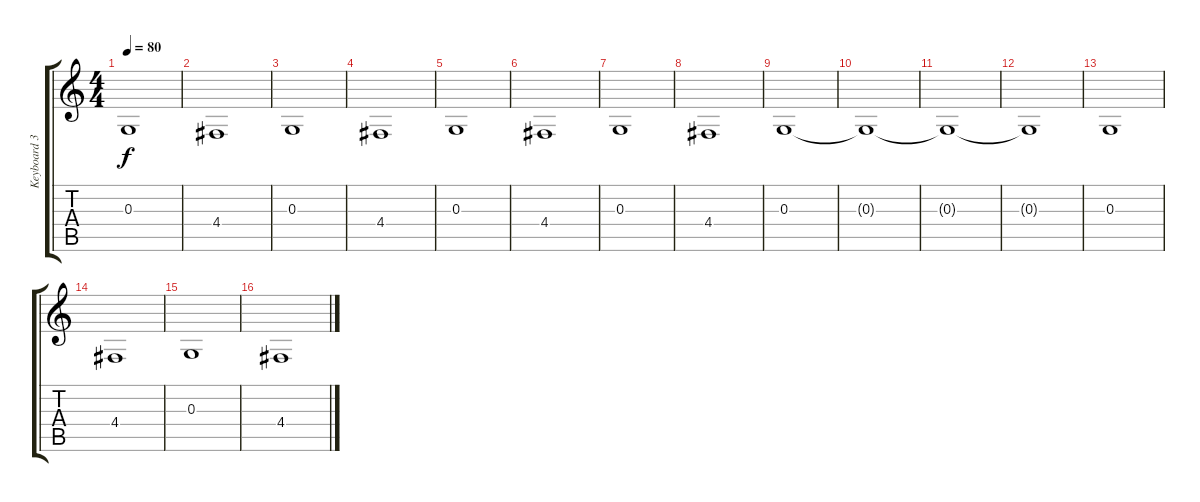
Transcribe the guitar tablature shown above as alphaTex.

\track ("Keyboard 3" "Keyboard 3") {instrument tremolostrings}
\staff {score tabs}
\tuning (E4 B3 G3 D3 A2 E2) {hide}
\ts (4 4)
\tempo 80
\clef g2
\ks c
0.3.1{dy f} |
4.4.1 |
0.3.1 |
4.4.1 |
0.3.1 |
4.4.1 |
0.3.1 |
4.4.1 |
0.3.1 |
0.3{t}.1 |
0.3{t}.1 |
0.3{t}.1 |
0.3.1 |
4.4.1 |
0.3.1 |
4.4.1
